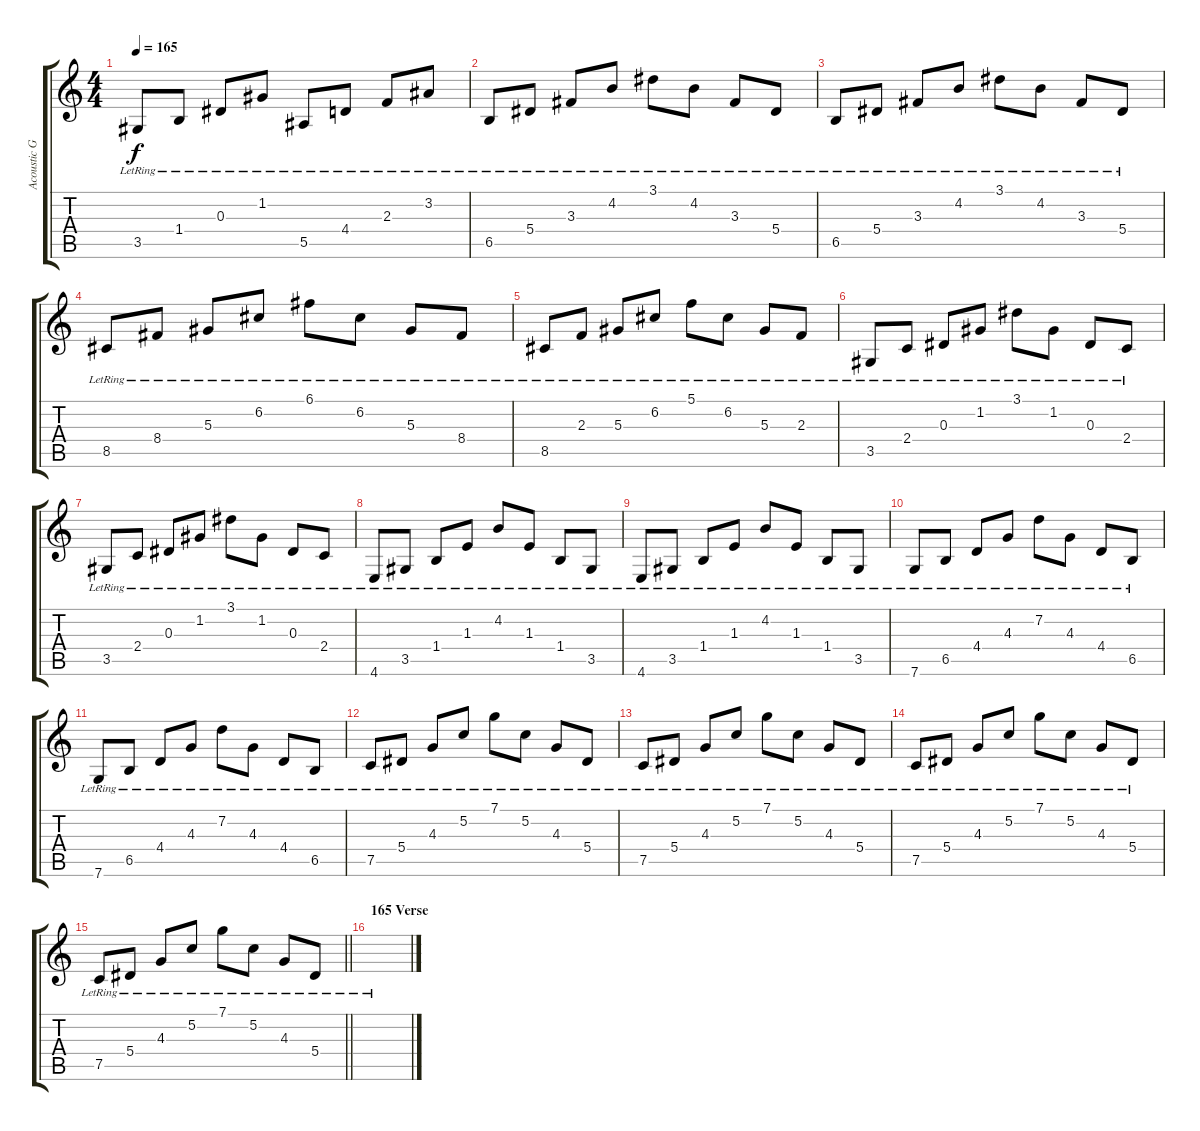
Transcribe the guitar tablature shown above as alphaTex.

\track ("Acoustic Guitar" "Acoustic G") {instrument acousticguitarsteel}
\staff {score tabs}
\tuning (C4 G3 Eb3 Bb2 F2 C2) {hide}
\ts (4 4)
\tempo 165
\clef g2
\ks c
3.5{lr}.8{dy f} 1.4{lr}.8 0.3{lr}.8 1.2{lr}.8 5.5{lr}.8 4.4{lr}.8 2.3{lr}.8 3.2{lr}.8 |
6.5{lr}.8 5.4{lr}.8 3.3{lr}.8 4.2{lr}.8 3.1{lr}.8 4.2{lr}.8 3.3{lr}.8 5.4{lr}.8 |
6.5{lr}.8 5.4{lr}.8 3.3{lr}.8 4.2{lr}.8 3.1{lr}.8 4.2{lr}.8 3.3{lr}.8 5.4{lr}.8 |
8.5{lr}.8 8.4{lr}.8 5.3{lr}.8 6.2{lr}.8 6.1{lr}.8 6.2{lr}.8 5.3{lr}.8 8.4{lr}.8 |
8.5{lr}.8 2.3{lr}.8 5.3{lr}.8 6.2{lr}.8 5.1{lr}.8 6.2{lr}.8 5.3{lr}.8 2.3{lr}.8 |
3.5{lr}.8 2.4{lr}.8 0.3{lr}.8 1.2{lr}.8 3.1{lr}.8 1.2{lr}.8 0.3{lr}.8 2.4{lr}.8 |
3.5{lr}.8 2.4{lr}.8 0.3{lr}.8 1.2{lr}.8 3.1{lr}.8 1.2{lr}.8 0.3{lr}.8 2.4{lr}.8 |
4.6{lr}.8 3.5{lr}.8 1.4{lr}.8 1.3{lr}.8 4.2{lr}.8 1.3{lr}.8 1.4{lr}.8 3.5{lr}.8 |
4.6{lr}.8 3.5{lr}.8 1.4{lr}.8 1.3{lr}.8 4.2{lr}.8 1.3{lr}.8 1.4{lr}.8 3.5{lr}.8 |
7.6{lr}.8 6.5{lr}.8 4.4{lr}.8 4.3{lr}.8 7.2{lr}.8 4.3{lr}.8 4.4{lr}.8 6.5{lr}.8 |
7.6{lr}.8 6.5{lr}.8 4.4{lr}.8 4.3{lr}.8 7.2{lr}.8 4.3{lr}.8 4.4{lr}.8 6.5{lr}.8 |
7.5{lr}.8 5.4{lr}.8 4.3{lr}.8 5.2{lr}.8 7.1{lr}.8 5.2{lr}.8 4.3{lr}.8 5.4{lr}.8 |
7.5{lr}.8 5.4{lr}.8 4.3{lr}.8 5.2{lr}.8 7.1{lr}.8 5.2{lr}.8 4.3{lr}.8 5.4{lr}.8 |
7.5{lr}.8 5.4{lr}.8 4.3{lr}.8 5.2{lr}.8 7.1{lr}.8 5.2{lr}.8 4.3{lr}.8 5.4{lr}.8 |
\barLineRight lightlight
7.5{lr}.8 5.4{lr}.8 4.3{lr}.8 5.2{lr}.8 7.1{lr}.8 5.2{lr}.8 4.3{lr}.8 5.4{lr}.8 |
\section ("" "165 Verse")
